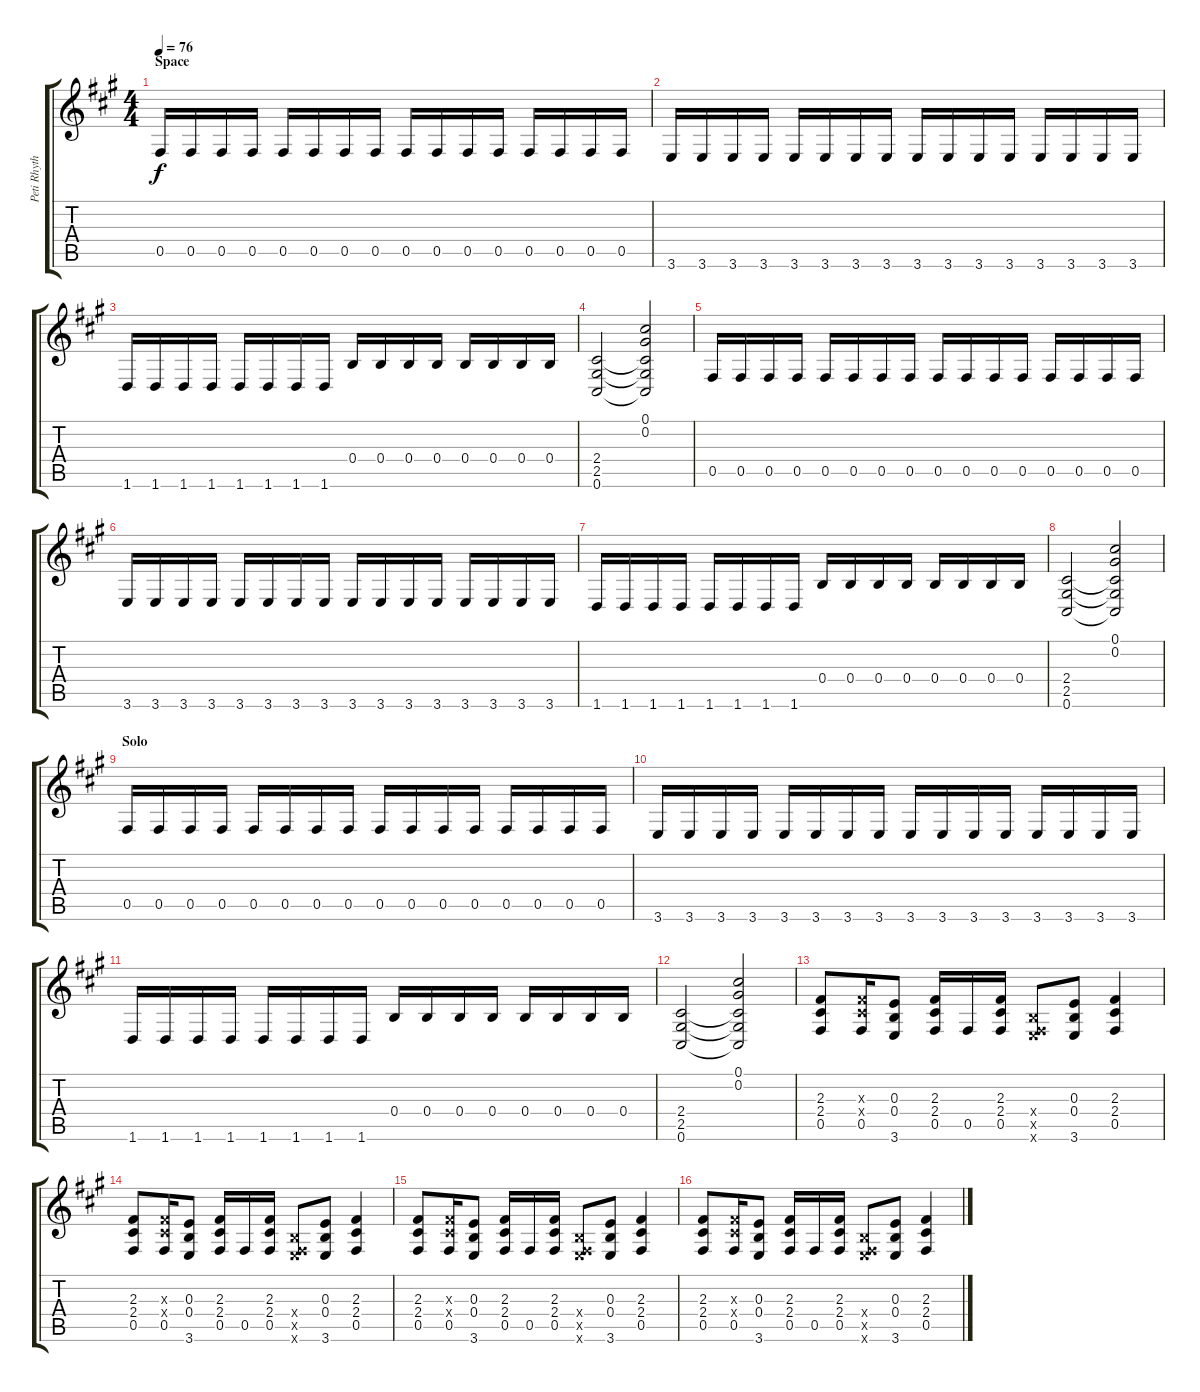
\track ("Peti Rhythm" "Peti Rhyth") {instrument distortionguitar}
\staff {score tabs}
\tuning (Db4 Ab3 E3 B2 Gb2 Db2) {hide}
\ts (4 4)
\section ("" "Space")
\tempo 76
\clef g2
\ks a
0.5.16{dy f} 0.5.16 0.5.16 0.5.16 0.5.16 0.5.16 0.5.16 0.5.16 0.5.16 0.5.16 0.5.16 0.5.16 0.5.16 0.5.16 0.5.16 0.5.16 |
3.6.16 3.6.16 3.6.16 3.6.16 3.6.16 3.6.16 3.6.16 3.6.16 3.6.16 3.6.16 3.6.16 3.6.16 3.6.16 3.6.16 3.6.16 3.6.16 |
1.6.16 1.6.16 1.6.16 1.6.16 1.6.16 1.6.16 1.6.16 1.6.16 0.4.16 0.4.16 0.4.16 0.4.16 0.4.16 0.4.16 0.4.16 0.4.16 |
(2.4 2.5 0.6).2 (0.1 0.2 2.4{t} 2.5{t} 0.6{t}).2 |
0.5.16 0.5.16 0.5.16 0.5.16 0.5.16 0.5.16 0.5.16 0.5.16 0.5.16 0.5.16 0.5.16 0.5.16 0.5.16 0.5.16 0.5.16 0.5.16 |
3.6.16 3.6.16 3.6.16 3.6.16 3.6.16 3.6.16 3.6.16 3.6.16 3.6.16 3.6.16 3.6.16 3.6.16 3.6.16 3.6.16 3.6.16 3.6.16 |
1.6.16 1.6.16 1.6.16 1.6.16 1.6.16 1.6.16 1.6.16 1.6.16 0.4.16 0.4.16 0.4.16 0.4.16 0.4.16 0.4.16 0.4.16 0.4.16 |
(2.4 2.5 0.6).2 (0.1 0.2 2.4{t} 2.5{t} 0.6{t}).2 |
\section ("" "Solo")
0.5.16{volume 11} 0.5.16 0.5.16 0.5.16 0.5.16 0.5.16 0.5.16 0.5.16 0.5.16 0.5.16 0.5.16 0.5.16 0.5.16 0.5.16 0.5.16 0.5.16 |
3.6.16 3.6.16 3.6.16 3.6.16 3.6.16 3.6.16 3.6.16 3.6.16 3.6.16 3.6.16 3.6.16 3.6.16 3.6.16 3.6.16 3.6.16 3.6.16 |
1.6.16 1.6.16 1.6.16 1.6.16 1.6.16 1.6.16 1.6.16 1.6.16 0.4.16 0.4.16 0.4.16 0.4.16 0.4.16 0.4.16 0.4.16 0.4.16 |
(2.4 2.5 0.6).2 (0.1 0.2 2.4{t} 2.5{t} 0.6{t}).2 |
(2.3 2.4 0.5).8 (2.3{x} 2.4{x} 0.5).16 (0.3 0.4 3.6).8 (2.3 2.4 0.5).16 0.5.16 (2.3 2.4 0.5).16 (0.4{x} 0.5{x} 3.6{x}).8 (0.3 0.4 3.6).8 (2.3 2.4 0.5).4 |
(2.3 2.4 0.5).8 (2.3{x} 2.4{x} 0.5).16 (0.3 0.4 3.6).8 (2.3 2.4 0.5).16 0.5.16 (2.3 2.4 0.5).16 (0.4{x} 0.5{x} 3.6{x}).8 (0.3 0.4 3.6).8 (2.3 2.4 0.5).4 |
(2.3 2.4 0.5).8 (2.3{x} 2.4{x} 0.5).16 (0.3 0.4 3.6).8 (2.3 2.4 0.5).16 0.5.16 (2.3 2.4 0.5).16 (0.4{x} 0.5{x} 3.6{x}).8 (0.3 0.4 3.6).8 (2.3 2.4 0.5).4 |
(2.3 2.4 0.5).8 (2.3{x} 2.4{x} 0.5).16 (0.3 0.4 3.6).8 (2.3 2.4 0.5).16 0.5.16 (2.3 2.4 0.5).16 (0.4{x} 0.5{x} 3.6{x}).8 (0.3 0.4 3.6).8 (2.3 2.4 0.5).4
